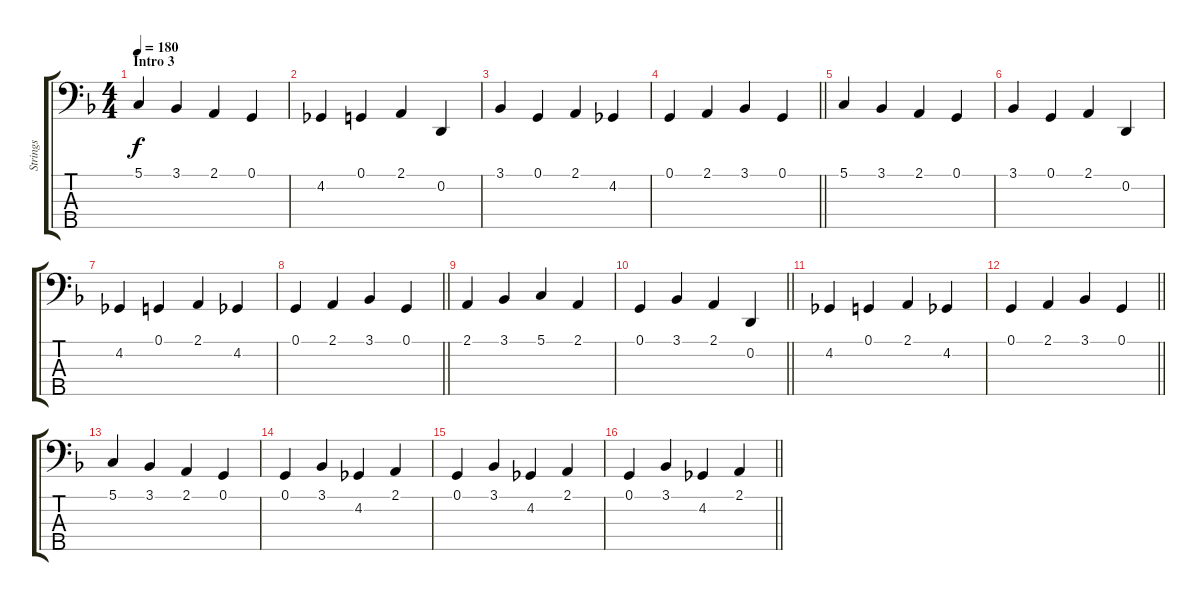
\track ("Strings" "Strings") {instrument stringensemble1}
\staff {score tabs}
\tuning (G2 D2 A1 E1 B0) {hide}
\ts (4 4)
\section ("" "Intro 3")
\tempo 180
\clef f4
\ks dminor
5.1.4{dy f volume 12} 3.1.4 2.1.4 0.1.4 |
4.2.4 0.1.4 2.1.4 0.2.4 |
3.1.4 0.1.4 2.1.4 4.2.4 |
\barLineRight lightlight
0.1.4 2.1.4 3.1.4 0.1.4 |
\section ("" "")
5.1.4 3.1.4 2.1.4 0.1.4 |
3.1.4 0.1.4 2.1.4 0.2.4 |
4.2.4 0.1.4 2.1.4 4.2.4 |
\barLineRight lightlight
0.1.4 2.1.4 3.1.4 0.1.4 |
\section ("" "")
2.1.4 3.1.4 5.1.4 2.1.4 |
\barLineRight lightlight
0.1.4 3.1.4 2.1.4 0.2.4 |
4.2.4 0.1.4 2.1.4 4.2.4 |
\barLineRight lightlight
0.1.4 2.1.4 3.1.4 0.1.4 |
\section ("" "")
5.1.4 3.1.4 2.1.4 0.1.4 |
0.1.4 3.1.4 4.2.4 2.1.4 |
0.1.4 3.1.4 4.2.4 2.1.4 |
\barLineRight lightlight
0.1.4 3.1.4 4.2.4 2.1.4
